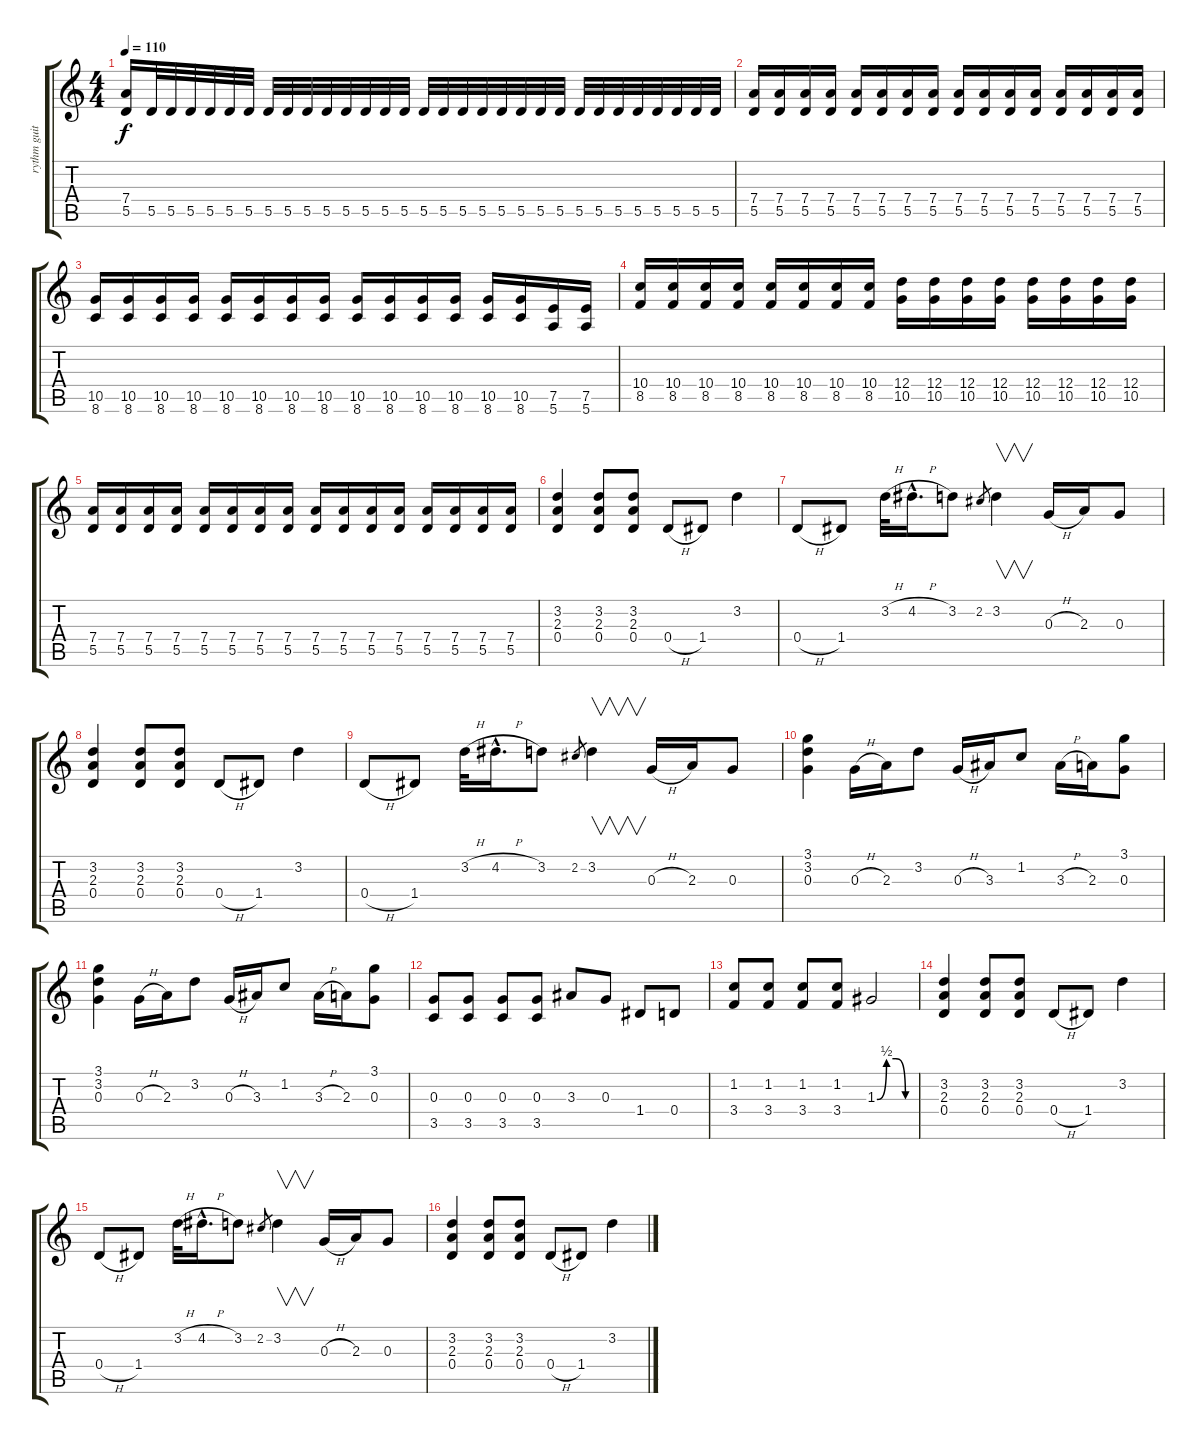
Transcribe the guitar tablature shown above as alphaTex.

\track ("rythm guitar" "rythm guit") {instrument distortionguitar}
\staff {score tabs}
\tuning (E4 B3 G3 D3 A2 E2) {hide}
\ts (4 4)
\tempo 110
\clef g2
\ks c
(7.4 5.5).16{dy f} 5.5.32 5.5.32 5.5.32 5.5.32 5.5.32 5.5.32 5.5.32 5.5.32 5.5.32 5.5.32 5.5.32 5.5.32 5.5.32 5.5.32 5.5.32 5.5.32 5.5.32 5.5.32 5.5.32 5.5.32 5.5.32 5.5.32 5.5.32 5.5.32 5.5.32 5.5.32 5.5.32 5.5.32 5.5.32 5.5.32 |
(7.4 5.5).16 (7.4 5.5).16 (7.4 5.5).16 (7.4 5.5).16 (7.4 5.5).16 (7.4 5.5).16 (7.4 5.5).16 (7.4 5.5).16 (7.4 5.5).16 (7.4 5.5).16 (7.4 5.5).16 (7.4 5.5).16 (7.4 5.5).16 (7.4 5.5).16 (7.4 5.5).16 (7.4 5.5).16 |
(10.5 8.6).16 (10.5 8.6).16 (10.5 8.6).16 (10.5 8.6).16 (10.5 8.6).16 (10.5 8.6).16 (10.5 8.6).16 (10.5 8.6).16 (10.5 8.6).16 (10.5 8.6).16 (10.5 8.6).16 (10.5 8.6).16 (10.5 8.6).16 (10.5 8.6).16 (7.5 5.6).16 (7.5 5.6).16 |
(10.4 8.5).16 (10.4 8.5).16 (10.4 8.5).16 (10.4 8.5).16 (10.4 8.5).16 (10.4 8.5).16 (10.4 8.5).16 (10.4 8.5).16 (12.4 10.5).16 (12.4 10.5).16 (12.4 10.5).16 (12.4 10.5).16 (12.4 10.5).16 (12.4 10.5).16 (12.4 10.5).16 (12.4 10.5).16 |
(7.4 5.5).16 (7.4 5.5).16 (7.4 5.5).16 (7.4 5.5).16 (7.4 5.5).16 (7.4 5.5).16 (7.4 5.5).16 (7.4 5.5).16 (7.4 5.5).16 (7.4 5.5).16 (7.4 5.5).16 (7.4 5.5).16 (7.4 5.5).16 (7.4 5.5).16 (7.4 5.5).16 (7.4 5.5).16 |
(3.2 2.3 0.4).4 (3.2 2.3 0.4).8 (3.2 2.3 0.4).8 0.4{h}.8 1.4.8 3.2.4 |
0.4{h}.8 1.4.8 3.2{h}.32 4.2{h hac}.16{d} 3.2.8 2.2.8{gr} 3.2.4{v} 0.3{h}.16 2.3.16 0.3.8 |
(3.2 2.3 0.4).4 (3.2 2.3 0.4).8 (3.2 2.3 0.4).8 0.4{h}.8 1.4.8 3.2.4 |
0.4{h}.8 1.4.8 3.2{h}.32 4.2{h hac}.16{d} 3.2.8 2.2.8{gr} 3.2.4{v} 0.3{h}.16 2.3.16 0.3.8 |
(3.1 3.2 0.3).4 0.3{h}.16 2.3.16 3.2.8 0.3{h}.16 3.3.16 1.2.8 3.3{h}.16 2.3.16 (3.1 0.3).8 |
(3.1 3.2 0.3).4 0.3{h}.16 2.3.16 3.2.8 0.3{h}.16 3.3.16 1.2.8 3.3{h}.16 2.3.16 (3.1 0.3).8 |
(0.3 3.5).8 (0.3 3.5).8 (0.3 3.5).8 (0.3 3.5).8 3.3.8 0.3.8 1.4.8 0.4.8 |
(1.2 3.4).8 (1.2 3.4).8 (1.2 3.4).8 (1.2 3.4).8 1.3{be (custom 0 0 15 2 30 2 45 0 60 0)}.2 |
(3.2 2.3 0.4).4 (3.2 2.3 0.4).8 (3.2 2.3 0.4).8 0.4{h}.8 1.4.8 3.2.4 |
0.4{h}.8 1.4.8 3.2{h}.32 4.2{h hac}.16{d} 3.2.8 2.2.8{gr} 3.2.4{v} 0.3{h}.16 2.3.16 0.3.8 |
(3.2 2.3 0.4).4 (3.2 2.3 0.4).8 (3.2 2.3 0.4).8 0.4{h}.8 1.4.8 3.2.4
